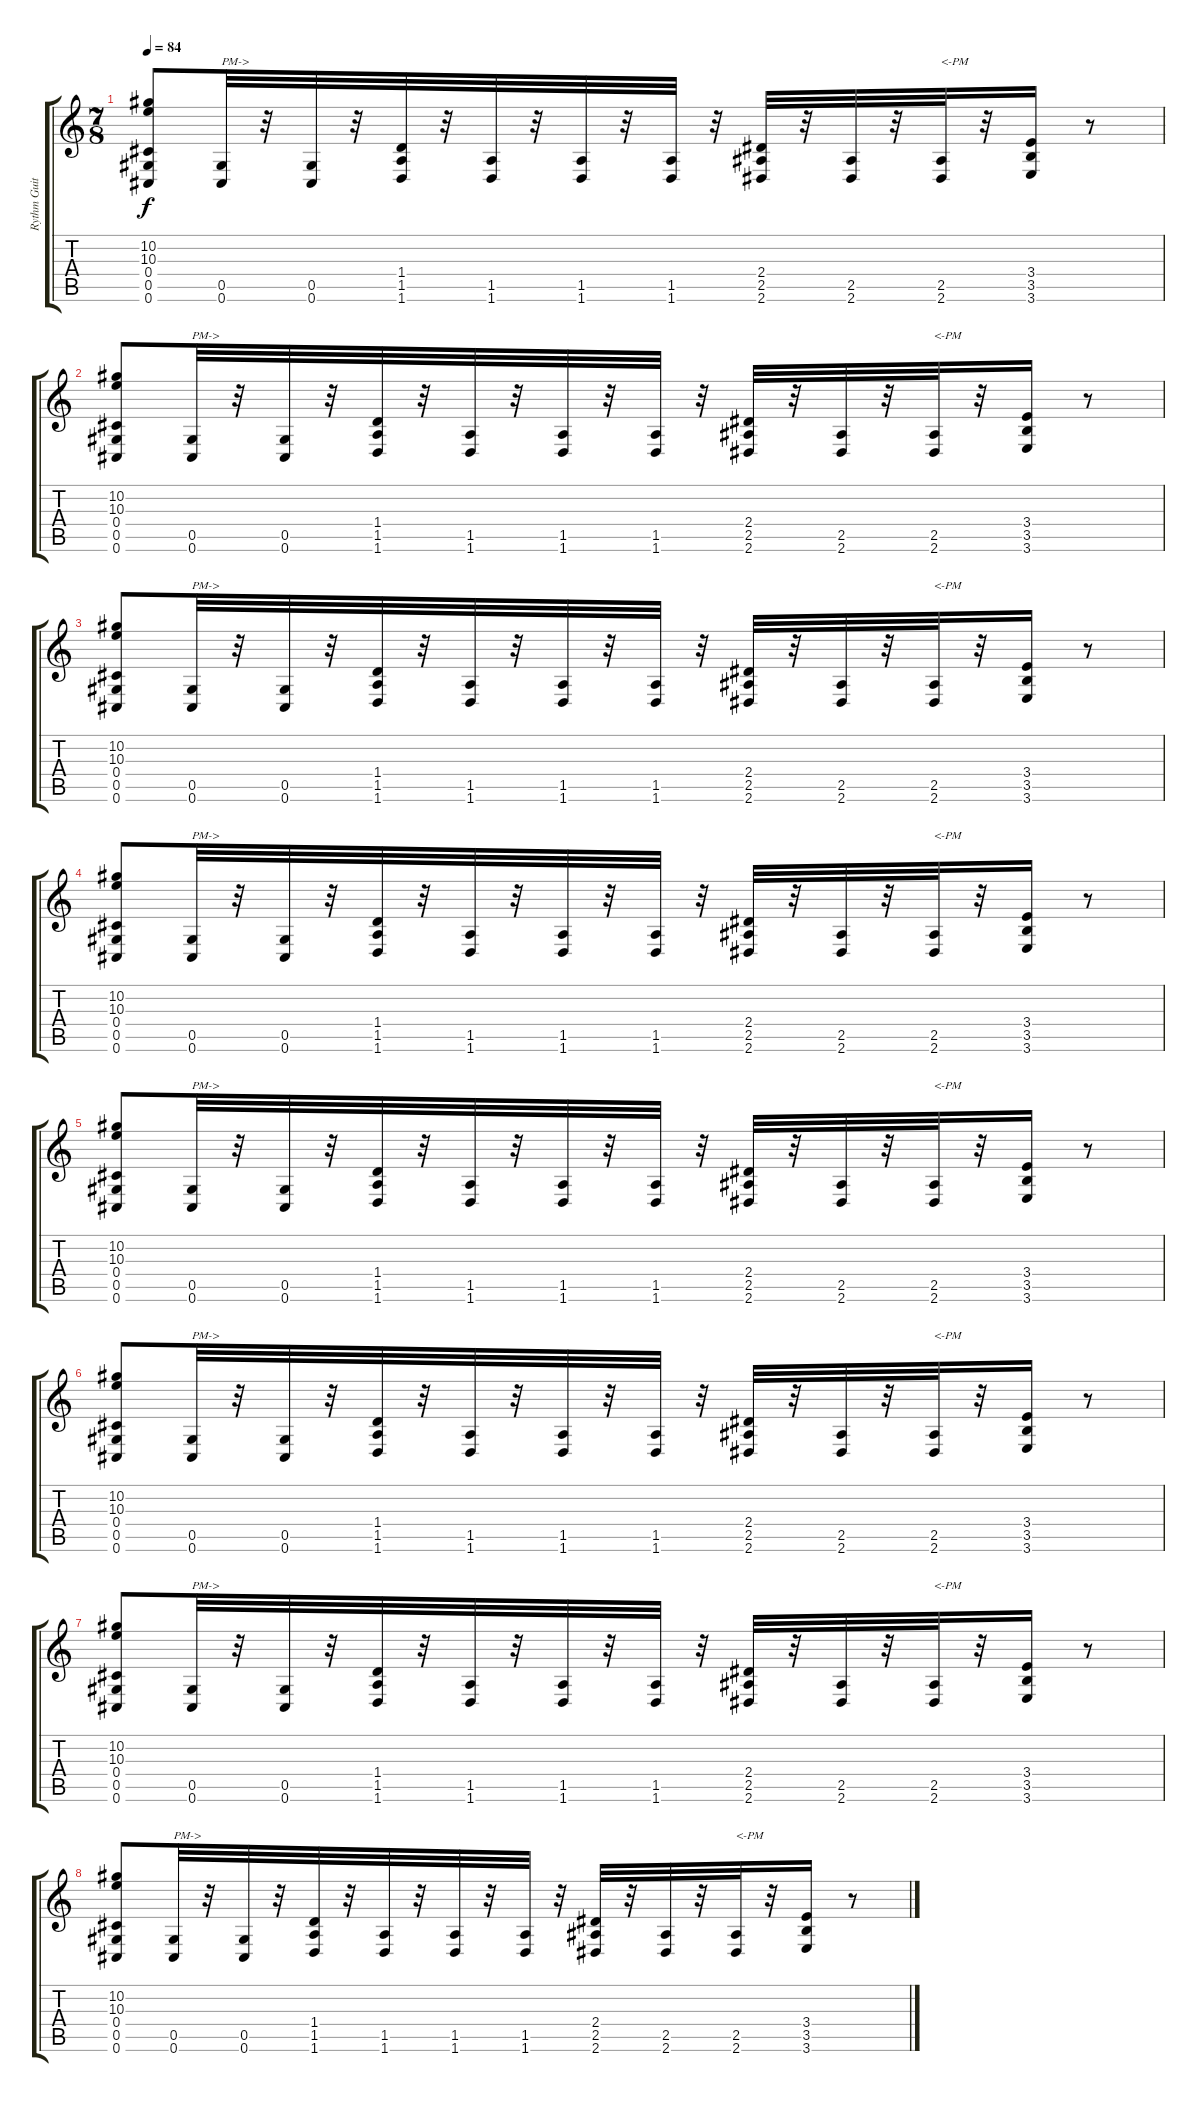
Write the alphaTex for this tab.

\track ("Rythm Guitar 1" "Rythm Guit") {instrument overdrivenguitar}
\staff {score tabs}
\tuning (Eb4 Bb3 Gb3 Db3 Ab2 Db2) {hide}
\ts (7 8)
\tempo 84
\clef g2
\ks c
(10.2 10.3 0.4 0.5 0.6).8{dy f} (0.5 0.6).32{txt "PM->"} r.32 (0.5 0.6).32 r.32 (1.4 1.5 1.6).32 r.32 (1.5 1.6).32 r.32 (1.5 1.6).32 r.32 (1.5 1.6).32 r.32 (2.4 2.5 2.6).32 r.32 (2.5 2.6).32 r.32 (2.5 2.6).32{txt "<-PM"} r.32 (3.4 3.5 3.6).16 r.8 |
(10.2 10.3 0.4 0.5 0.6).8 (0.5 0.6).32{txt "PM->"} r.32 (0.5 0.6).32 r.32 (1.4 1.5 1.6).32 r.32 (1.5 1.6).32 r.32 (1.5 1.6).32 r.32 (1.5 1.6).32 r.32 (2.4 2.5 2.6).32 r.32 (2.5 2.6).32 r.32 (2.5 2.6).32{txt "<-PM"} r.32 (3.4 3.5 3.6).16 r.8 |
(10.2 10.3 0.4 0.5 0.6).8 (0.5 0.6).32{txt "PM->"} r.32 (0.5 0.6).32 r.32 (1.4 1.5 1.6).32 r.32 (1.5 1.6).32 r.32 (1.5 1.6).32 r.32 (1.5 1.6).32 r.32 (2.4 2.5 2.6).32 r.32 (2.5 2.6).32 r.32 (2.5 2.6).32{txt "<-PM"} r.32 (3.4 3.5 3.6).16 r.8 |
(10.2 10.3 0.4 0.5 0.6).8 (0.5 0.6).32{txt "PM->"} r.32 (0.5 0.6).32 r.32 (1.4 1.5 1.6).32 r.32 (1.5 1.6).32 r.32 (1.5 1.6).32 r.32 (1.5 1.6).32 r.32 (2.4 2.5 2.6).32 r.32 (2.5 2.6).32 r.32 (2.5 2.6).32{txt "<-PM"} r.32 (3.4 3.5 3.6).16 r.8 |
(10.2 10.3 0.4 0.5 0.6).8 (0.5 0.6).32{txt "PM->"} r.32 (0.5 0.6).32 r.32 (1.4 1.5 1.6).32 r.32 (1.5 1.6).32 r.32 (1.5 1.6).32 r.32 (1.5 1.6).32 r.32 (2.4 2.5 2.6).32 r.32 (2.5 2.6).32 r.32 (2.5 2.6).32{txt "<-PM"} r.32 (3.4 3.5 3.6).16 r.8 |
(10.2 10.3 0.4 0.5 0.6).8 (0.5 0.6).32{txt "PM->"} r.32 (0.5 0.6).32 r.32 (1.4 1.5 1.6).32 r.32 (1.5 1.6).32 r.32 (1.5 1.6).32 r.32 (1.5 1.6).32 r.32 (2.4 2.5 2.6).32 r.32 (2.5 2.6).32 r.32 (2.5 2.6).32{txt "<-PM"} r.32 (3.4 3.5 3.6).16 r.8 |
(10.2 10.3 0.4 0.5 0.6).8 (0.5 0.6).32{txt "PM->"} r.32 (0.5 0.6).32 r.32 (1.4 1.5 1.6).32 r.32 (1.5 1.6).32 r.32 (1.5 1.6).32 r.32 (1.5 1.6).32 r.32 (2.4 2.5 2.6).32 r.32 (2.5 2.6).32 r.32 (2.5 2.6).32{txt "<-PM"} r.32 (3.4 3.5 3.6).16 r.8 |
(10.2 10.3 0.4 0.5 0.6).8 (0.5 0.6).32{txt "PM->"} r.32 (0.5 0.6).32 r.32 (1.4 1.5 1.6).32 r.32 (1.5 1.6).32 r.32 (1.5 1.6).32 r.32 (1.5 1.6).32 r.32 (2.4 2.5 2.6).32 r.32 (2.5 2.6).32 r.32 (2.5 2.6).32{txt "<-PM"} r.32 (3.4 3.5 3.6).16 r.8
